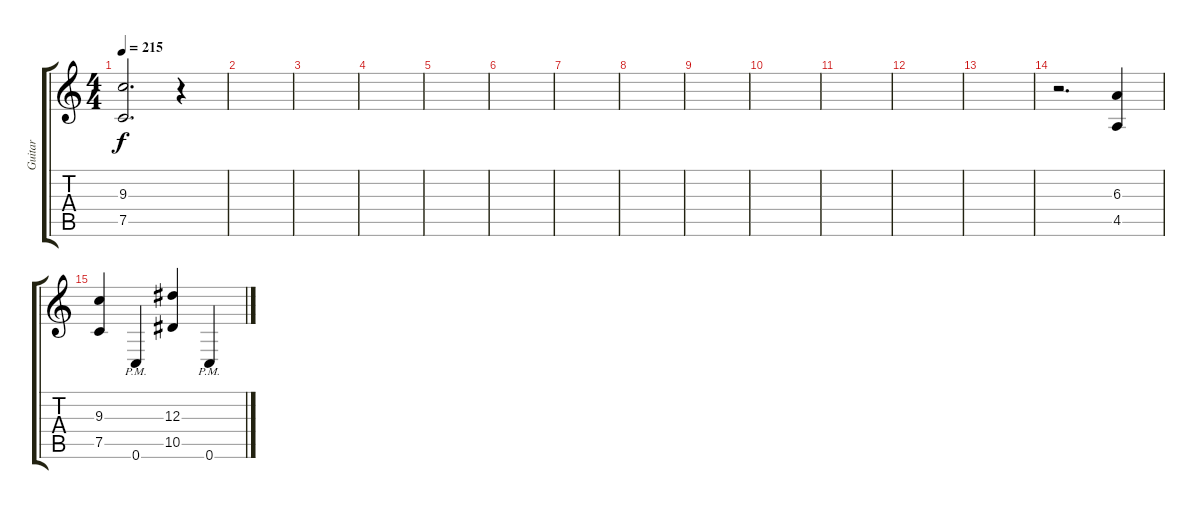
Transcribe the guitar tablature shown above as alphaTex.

\track ("Guitar" "Guitar") {instrument distortionguitar}
\staff {score tabs}
\tuning (C4 G3 Eb3 Bb2 F2 C2) {hide}
\ts (4 4)
\tempo 215
\clef g2
\ks c
(9.3{t} 7.5{t}).2{d dy f} r.4 |
|
|
|
|
|
|
|
|
|
|
|
|
r.2{d} (6.3 4.5).4 |
(9.3 7.5).4 0.6{pm}.4 (12.3 10.5).4 0.6{pm}.4
